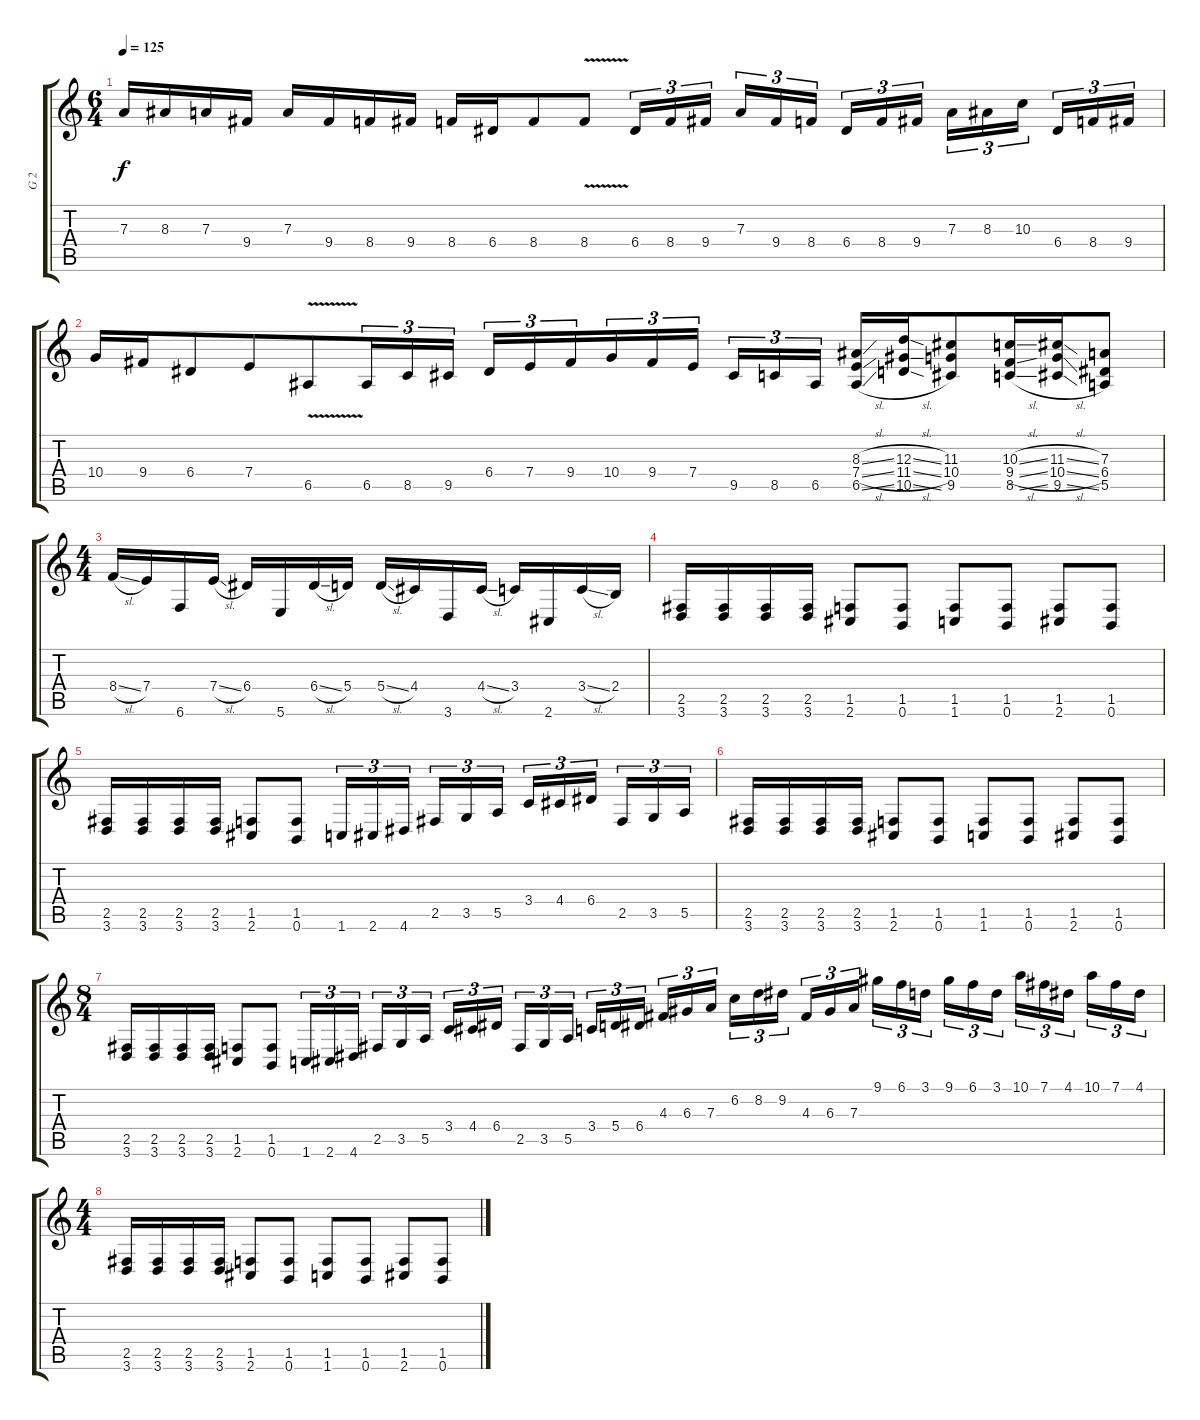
\track ("G 2" "G 2") {instrument distortionguitar}
\staff {score tabs}
\tuning (B3 Gb3 D3 A2 E2 B1) {hide}
\ts (6 4)
\tempo 125
\clef g2
\ks c
7.3.16{dy f} 8.3.16{beam merge} 7.3.16{beam merge} 9.4.16 7.3.16{beam merge} 9.4.16 8.4.16{beam merge} 9.4.16 8.4.16{beam merge} 6.4.16{beam merge} 8.4.8{beam merge} 8.4{v}.8 6.4.16{tu (3 2) beam merge} 8.4.16{tu (3 2) beam merge} 9.4.16{tu (3 2) beam splitsecondary} 7.3.16{tu (3 2)} 9.4.16{tu (3 2)} 8.4.16{tu (3 2) beam splitsecondary} 6.4.16{tu (3 2)} 8.4.16{tu (3 2) beam merge} 9.4.16{tu (3 2) beam splitsecondary} 7.3.16{tu (3 2) beam merge} 8.3.16{tu (3 2)} 10.3.16{tu (3 2) beam splitsecondary} 6.4.16{tu (3 2) beam merge} 8.4.16{tu (3 2) beam merge} 9.4.16{tu (3 2)} |
10.4.16{beam merge} 9.4.16{beam merge} 6.4.8{beam merge} 7.4.8 6.5{v}.8{beam merge} 6.5.16{tu (3 2) beam merge} 8.5.16{tu (3 2) beam merge} 9.5.16{tu (3 2) beam splitsecondary} 6.4.16{tu (3 2) beam merge} 7.4.16{tu (3 2) beam merge} 9.4.16{tu (3 2) beam merge} 10.4.16{tu (3 2) beam merge} 9.4.16{tu (3 2) beam merge} 7.4.16{tu (3 2) beam splitsecondary} 9.5.16{tu (3 2) beam merge} 8.5.16{tu (3 2) beam merge} 6.5.16{tu (3 2) beam splitsecondary} (8.3{sl} 7.4{sl} 6.5{sl}).16{beam merge} (12.3{sl} 11.4{sl} 10.5{sl}).16 (11.3 10.4 9.5).8{beam merge} (10.3{sl} 9.4{sl} 8.5{sl}).16{beam merge} (11.3{sl} 10.4{sl} 9.5{sl}).16{beam merge} (7.3 6.4 5.5).8 |
\ts (4 4)
8.4{sl}.16 7.4.16 6.6.16 7.4{sl}.16 6.4.16 5.6.16 6.4{sl}.16 5.4.16 5.4{sl}.16 4.4.16 3.6.16 4.4{sl}.16 3.4.16 2.6.16 3.4{sl}.16 2.4.16 |
(2.5 3.6).16 (2.5 3.6).16 (2.5 3.6).16 (2.5 3.6).16 (1.5 2.6).8 (1.5 0.6).8 (1.5 1.6).8 (1.5 0.6).8 (1.5 2.6).8 (1.5 0.6).8 |
(2.5 3.6).16 (2.5 3.6).16 (2.5 3.6).16 (2.5 3.6).16 (1.5 2.6).8 (1.5 0.6).8 1.6.16{tu (3 2)} 2.6.16{tu (3 2)} 4.6.16{tu (3 2) beam splitsecondary} 2.5.16{tu (3 2)} 3.5.16{tu (3 2)} 5.5.16{tu (3 2)} 3.4.16{tu (3 2)} 4.4.16{tu (3 2)} 6.4.16{tu (3 2) beam splitsecondary} 2.5.16{tu (3 2)} 3.5.16{tu (3 2)} 5.5.16{tu (3 2)} |
(2.5 3.6).16 (2.5 3.6).16 (2.5 3.6).16 (2.5 3.6).16 (1.5 2.6).8 (1.5 0.6).8 (1.5 1.6).8 (1.5 0.6).8 (1.5 2.6).8 (1.5 0.6).8 |
\ts (8 4)
(2.5 3.6).16 (2.5 3.6).16 (2.5 3.6).16 (2.5 3.6).16 (1.5 2.6).8 (1.5 0.6).8 1.6.16{tu (3 2)} 2.6.16{tu (3 2)} 4.6.16{tu (3 2) beam splitsecondary} 2.5.16{tu (3 2)} 3.5.16{tu (3 2)} 5.5.16{tu (3 2)} 3.4.16{tu (3 2)} 4.4.16{tu (3 2)} 6.4.16{tu (3 2) beam splitsecondary} 2.5.16{tu (3 2)} 3.5.16{tu (3 2)} 5.5.16{tu (3 2)} 3.4.16{tu (3 2)} 5.4.16{tu (3 2)} 6.4.16{tu (3 2) beam splitsecondary} 4.3.16{tu (3 2)} 6.3.16{tu (3 2)} 7.3.16{tu (3 2)} 6.2.16{tu (3 2)} 8.2.16{tu (3 2)} 9.2.16{tu (3 2) beam splitsecondary} 4.3.16{tu (3 2)} 6.3.16{tu (3 2)} 7.3.16{tu (3 2)} 9.1.16{tu (3 2)} 6.1.16{tu (3 2)} 3.1.16{tu (3 2) beam splitsecondary} 9.1.16{tu (3 2)} 6.1.16{tu (3 2)} 3.1.16{tu (3 2)} 10.1.16{tu (3 2)} 7.1.16{tu (3 2)} 4.1.16{tu (3 2) beam splitsecondary} 10.1.16{tu (3 2)} 7.1.16{tu (3 2)} 4.1.16{tu (3 2)} |
\ts (4 4)
(2.5 3.6).16 (2.5 3.6).16 (2.5 3.6).16 (2.5 3.6).16 (1.5 2.6).8 (1.5 0.6).8 (1.5 1.6).8 (1.5 0.6).8 (1.5 2.6).8 (1.5 0.6).8
